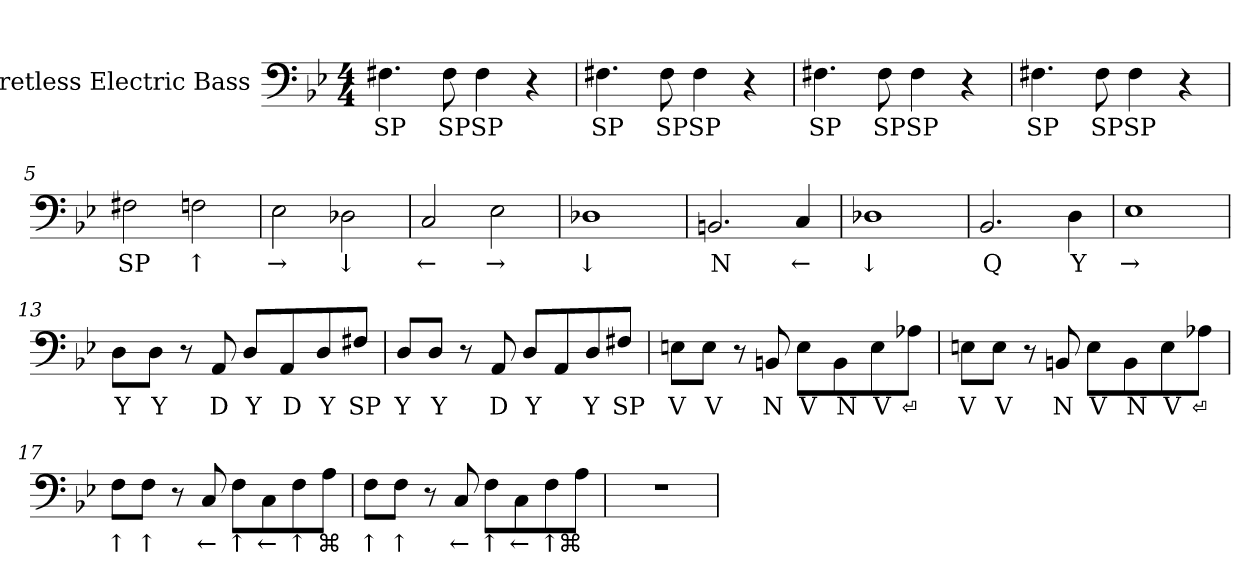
**kern	**text
*part1	*part1
*staff1	*staff1
*I"Fretless Electric Bass	*
*I'Frtl. El. B.	*
*clefF4	*
*ITrd7c12	*
*k[b-e-]	*
*M4/4	*
=1	=1
!	!LO:LY:b
4.FF#X\	SP
!	!LO:LY:b
8FF#\	SP
!	!LO:LY:b
4FF#\	SP
4r	.
=2	=2
!	!LO:LY:b
4.FF#X\	SP
!	!LO:LY:b
8FF#\	SP
!	!LO:LY:b
4FF#\	SP
4r	.
=3	=3
!	!LO:LY:b
4.FF#X\	SP
!	!LO:LY:b
8FF#\	SP
!	!LO:LY:b
4FF#\	SP
4r	.
=4	=4
!	!LO:LY:b
4.FF#X\	SP
!	!LO:LY:b
8FF#\	SP
!	!LO:LY:b
4FF#\	SP
4r	.
=5	=5
!	!LO:LY:b
2FF#X\	SP
!	!LO:LY:b
2FFn\	↑
=6	=6
!	!LO:LY:b
2EE-\	→
!	!LO:LY:b
2DD-X\	↓
=7	=7
!	!LO:LY:b
2CC/	←
!	!LO:LY:b
2EE-\	→
=8	=8
!	!LO:LY:b
1DD-X	↓
=9	=9
!	!LO:LY:b
2.BBBn/	N
!	!LO:LY:b
4CC/	←
=10	=10
!	!LO:LY:b
1DD-X	↓
!!LO:LB:g=z
=11	=11
!	!LO:LY:b
2.BBB-/	Q
!	!LO:LY:b
4DD\	Y
!!LO:LB:g=z
=12	=12
!	!LO:LY:b
1EE-	→
=13	=13
!	!LO:LY:b
8DD\L	Y
!	!LO:LY:b
8DD\J	Y
8r	.
!	!LO:LY:b
8AAA/	D
!	!LO:LY:b
8DD/L	Y
!	!LO:LY:b
8AAA/	D
!	!LO:LY:b
8DD/	Y
!	!LO:LY:b
8FF#X/J	SP
=14	=14
!	!LO:LY:b
8DD/L	Y
!	!LO:LY:b
8DD/J	Y
8r	.
!	!LO:LY:b
8AAA/	D
!	!LO:LY:b
8DD/L	Y
8AAA/	.
!	!LO:LY:b
8DD/	Y
!	!LO:LY:b
8FF#X/J	SP
=15	=15
!	!LO:LY:b
8EEn\L	V
!	!LO:LY:b
8EE\J	V
8r	.
!	!LO:LY:b
8BBBn/	N
!	!LO:LY:b
8EE\L	V
!	!LO:LY:b
8BBB\	N
!	!LO:LY:b
8EE\	V
!	!LO:LY:b
8AA-X\J	⏎
=16	=16
!	!LO:LY:b
8EEn\L	V
!	!LO:LY:b
8EE\J	V
8r	.
!	!LO:LY:b
8BBBn/	N
!	!LO:LY:b
8EE\L	V
!	!LO:LY:b
8BBB\	N
!	!LO:LY:b
8EE\	V
!	!LO:LY:b
8AA-X\J	⏎
!!LO:LB:g=z
=17	=17
!	!LO:LY:b
8FF\L	↑
!	!LO:LY:b
8FF\J	↑
8r	.
!	!LO:LY:b
8CC/	←
!	!LO:LY:b
8FF\L	↑
!	!LO:LY:b
8CC\	←
!	!LO:LY:b
8FF\	↑
!	!LO:LY:b
8AA\J	⌘
=18	=18
!	!LO:LY:b
8FF\L	↑
!	!LO:LY:b
8FF\J	↑
8r	.
!	!LO:LY:b
8CC/	←
!	!LO:LY:b
8FF\L	↑
!	!LO:LY:b
8CC\	←
!	!LO:LY:b
8FF\	↑
!	!LO:LY:b
8AA\J	⌘
=19	=19
1r	.
=	=
*-	*-
